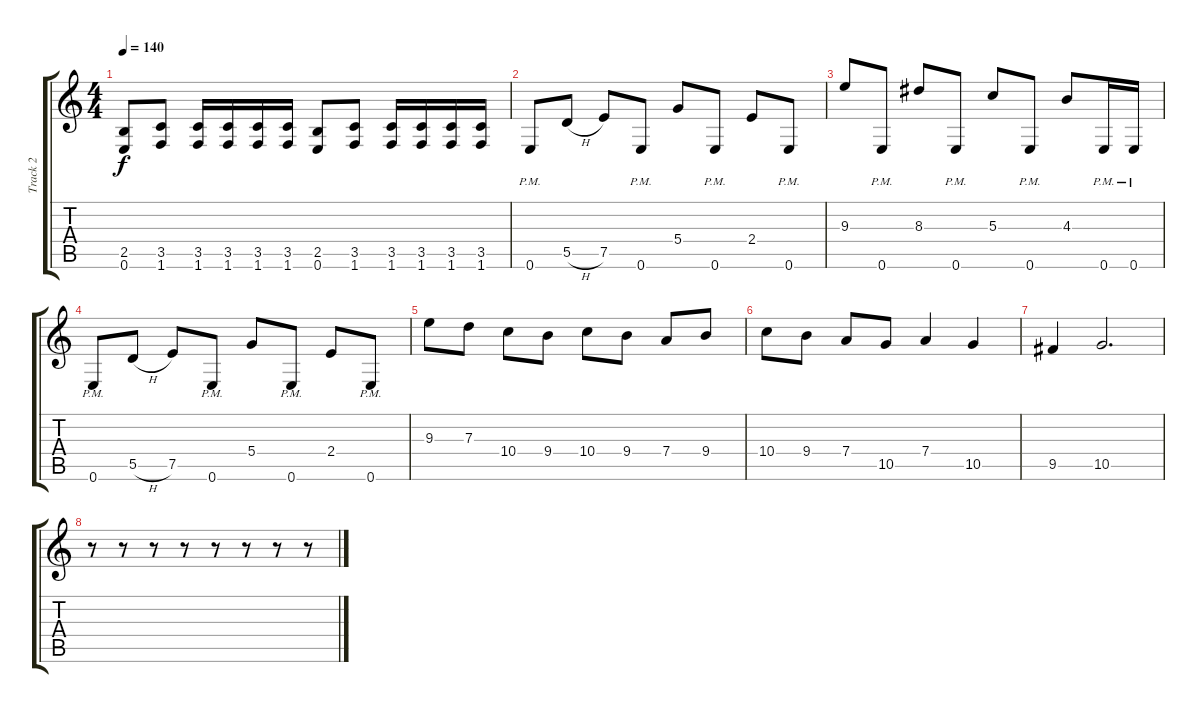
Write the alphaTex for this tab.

\track ("Track 2" "Track 2") {instrument distortionguitar}
\staff {score tabs}
\tuning (E4 B3 G3 D3 A2 E2) {hide}
\ts (4 4)
\tempo 140
\clef g2
\ks c
(2.5 0.6).8{dy f} (3.5 1.6).8 (3.5 1.6).16 (3.5 1.6).16 (3.5 1.6).16 (3.5 1.6).16 (2.5 0.6).8 (3.5 1.6).8 (3.5 1.6).16 (3.5 1.6).16 (3.5 1.6).16 (3.5 1.6).16 |
0.6{pm}.8 5.5{h}.8 7.5.8 0.6{pm}.8 5.4.8 0.6{pm}.8 2.4.8 0.6{pm}.8 |
9.3.8 0.6{pm}.8 8.3.8 0.6{pm}.8 5.3.8 0.6{pm}.8 4.3.8 0.6{pm}.16 0.6{pm}.16 |
0.6{pm}.8 5.5{h}.8 7.5.8 0.6{pm}.8 5.4.8 0.6{pm}.8 2.4.8 0.6{pm}.8 |
9.3.8 7.3.8 10.4.8 9.4.8 10.4.8 9.4.8 7.4.8 9.4.8 |
10.4.8 9.4.8 7.4.8 10.5.8 7.4.4 10.5.4 |
9.5.4 10.5.2{d} |
r.8 r.8 r.8 r.8 r.8 r.8 r.8 r.8
